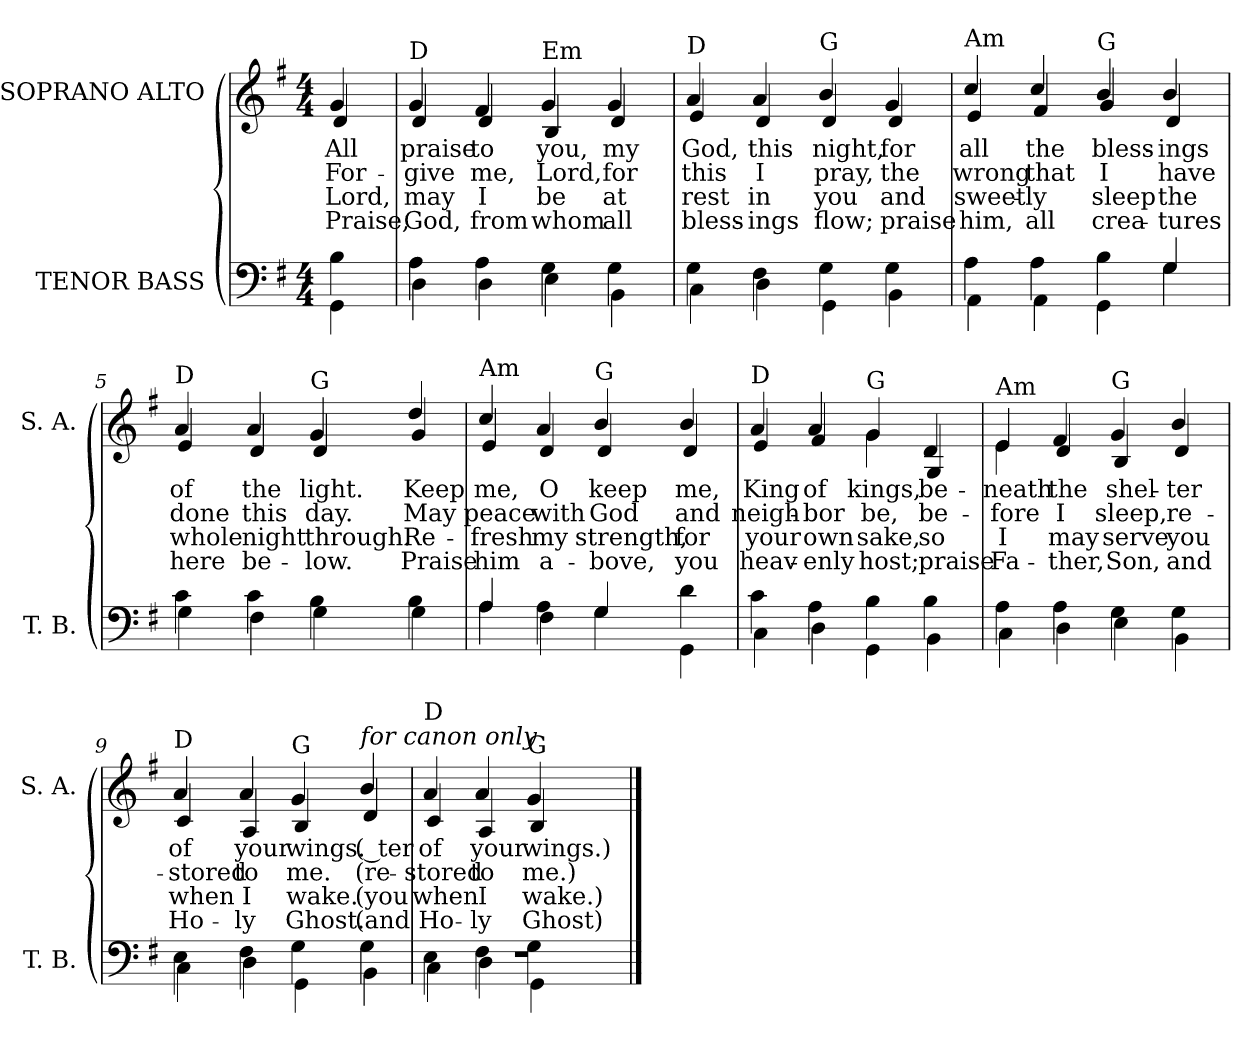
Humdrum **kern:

**kern	**kern	**text	**text	**text	**text
*part2	*part1	*part1	*part1	*part1	*part1
*staff2	*staff1	*staff1	*staff1	*staff1	*staff1
*I"TENOR BASS	*I"SOPRANO ALTO	*	*	*	*
*I'T. B.	*I'S. A.	*	*	*	*
*clefF4	*clefG2	*	*	*	*
*k[f#]	*k[f#]	*	*	*	*
*G:	*G:	*	*	*	*
*M4/4	*M4/4	*	*	*	*
=1	=1	=1	=1	=1	=1
*^	*	*	*	*	*
*	*^	*	*	*	*	*
!	!	!	!LO:TX:a:i:t=May be sung in canon	!	!	!	!
!	!	!	!LO:TX:a:t=G	!	!	!	!
!	!	!	!LO:TX:a:t=1	!	!	!	!
!	!	!	!LO:TX:a:t=2	!	!	!	!
!	!	!	!LO:TX:a:t=3	!	!	!	!
!	!	!	!LO:TX:a:t=4	!	!	!	!
!	!	!	!	!LO:LY:b	!LO:LY:b	!LO:LY:b	!LO:LY:b
*	*	*	*^	*	*	*	*
4ryy	4B\	4GG\	4g/	4d/	All	For-	Lord,	Praise,
=2	=2	=2	=2	=2	=2	=2	=2	=2
!	!	!	!LO:TX:a:t=D	!	!	!	!	!
!	!	!	!	!	!LO:LY:b	!LO:LY:b	!LO:LY:b	!LO:LY:b
1ryy	4A\	4D\	4g/	4d/	praise	-give	may	God,
!	!	!	!	!	!LO:LY:b	!LO:LY:b	!LO:LY:b	!LO:LY:b
.	4A\	4D\	4f#/	4d/	to	me,	I	from
!	!	!	!LO:TX:a:t=Em	!	!	!	!	!
!	!	!	!	!	!LO:LY:b	!LO:LY:b	!LO:LY:b	!LO:LY:b
.	4G\	4E\	4g/	4B/	you,	Lord,	be	whom
!	!	!	!	!	!LO:LY:b	!LO:LY:b	!LO:LY:b	!LO:LY:b
.	4G\	4BB\	4g/	4d/	my	for	at	all
=3	=3	=3	=3	=3	=3	=3	=3	=3
!	!	!	!LO:TX:a:t=D	!	!	!	!	!
!	!	!	!	!	!LO:LY:b	!LO:LY:b	!LO:LY:b	!LO:LY:b
1ryy	4G\	4C\	4a/	4e/	God,	this	rest	bless-
!	!	!	!	!	!LO:LY:b	!LO:LY:b	!LO:LY:b	!LO:LY:b
.	4F#\	4D\	4a/	4d/	this	I	in	-ings
!	!	!	!LO:TX:a:t=G	!	!	!	!	!
!	!	!	!	!	!LO:LY:b	!LO:LY:b	!LO:LY:b	!LO:LY:b
.	4G\	4GG\	4b/	4d/	night,	pray,	you	flow;
!	!	!	!	!	!LO:LY:b	!LO:LY:b	!LO:LY:b	!LO:LY:b
.	4G\	4BB\	4g/	4d/	for	the	and	praise
=4	=4	=4	=4	=4	=4	=4	=4	=4
!	!	!	!LO:TX:a:t=Am	!	!	!	!	!
!	!	!	!	!	!LO:LY:b	!LO:LY:b	!LO:LY:b	!LO:LY:b
1ryy	4A\	4AA\	4cc/	4e/	all	wrong	sweet-	him,
!	!	!	!	!	!LO:LY:b	!LO:LY:b	!LO:LY:b	!LO:LY:b
.	4A\	4AA\	4cc/	4f#/	the	that	-ly	all
!	!	!	!LO:TX:a:t=G	!	!	!	!	!
!	!	!	!	!	!LO:LY:b	!LO:LY:b	!LO:LY:b	!LO:LY:b
.	4B\	4GG\	4b/	4g/	bless-	I	sleep	crea-
!	!	!	!	!	!LO:LY:b	!LO:LY:b	!LO:LY:b	!LO:LY:b
.	4G/	4G\	4b/	4d/	-ings	have	the	-tures
!!LO:LB:g=z	!!
=5	=5	=5	=5	=5	=5	=5	=5	=5
!	!	!	!LO:TX:a:t=D	!	!	!	!	!
!	!	!	!	!	!LO:LY:b	!LO:LY:b	!LO:LY:b	!LO:LY:b
1ryy	4c\	4G\	4a/	4e/	of	done	whole	here
!	!	!	!	!	!LO:LY:b	!LO:LY:b	!LO:LY:b	!LO:LY:b
.	4c\	4F#\	4a/	4d/	the	this	night	be-
!	!	!	!LO:TX:a:t=G	!	!	!	!	!
!	!	!	!	!	!LO:LY:b	!LO:LY:b	!LO:LY:b	!LO:LY:b
.	4B\	4G\	4g/	4d/	light.	day.	through.	-low.
!	!	!	!	!	!LO:LY:b	!LO:LY:b	!LO:LY:b	!LO:LY:b
.	4B\	4G\	4dd/	4g/	Keep	May	Re-	Praise
=6	=6	=6	=6	=6	=6	=6	=6	=6
!	!	!	!LO:TX:a:t=Am	!	!	!	!	!
!	!	!	!	!	!LO:LY:b	!LO:LY:b	!LO:LY:b	!LO:LY:b
1ryy	4A/	4A\	4cc/	4e/	me,	peace	-fresh	him
!	!	!	!	!	!LO:LY:b	!LO:LY:b	!LO:LY:b	!LO:LY:b
.	4A\	4F#\	4a/	4d/	O	with	my	a-
!	!	!	!LO:TX:a:t=G	!	!	!	!	!
!	!	!	!	!	!LO:LY:b	!LO:LY:b	!LO:LY:b	!LO:LY:b
.	4G/	4G\	4b/	4d/	keep	God	strength,	-bove,
!	!	!	!	!	!LO:LY:b	!LO:LY:b	!LO:LY:b	!LO:LY:b
.	4d\	4GG\	4b/	4d/	me,	and	for	you
=7	=7	=7	=7	=7	=7	=7	=7	=7
!	!	!	!LO:TX:a:t=D	!	!	!	!	!
!	!	!	!	!	!LO:LY:b	!LO:LY:b	!LO:LY:b	!LO:LY:b
1ryy	4c\	4C\	4a/	4e/	King	neigh-	your	heav-
!	!	!	!	!	!LO:LY:b	!LO:LY:b	!LO:LY:b	!LO:LY:b
.	4A\	4D\	4a/	4f#/	of	-bor	own	-enly
!	!	!	!LO:TX:a:t=G	!	!	!	!	!
!	!	!	!	!	!LO:LY:b	!LO:LY:b	!LO:LY:b	!LO:LY:b
.	4B\	4GG\	4g/	4g\	kings,	be,	sake,	host;
!	!	!	!	!	!LO:LY:b	!LO:LY:b	!LO:LY:b	!LO:LY:b
.	4B\	4BB\	4d/	4G/	be-	be-	so	praise
!!LO:LB:g=z	!!
=8	=8	=8	=8	=8	=8	=8	=8	=8
!	!	!	!LO:TX:a:t=Am	!	!	!	!	!
!	!	!	!	!	!LO:LY:b	!LO:LY:b	!LO:LY:b	!LO:LY:b
1ryy	4A\	4C\	4e/	4e\	-neath	-fore	I	Fa-
!	!	!	!	!	!LO:LY:b	!LO:LY:b	!LO:LY:b	!LO:LY:b
.	4A\	4D\	4f#/	4d/	the	I	may	-ther,
!	!	!	!LO:TX:a:t=G	!	!	!	!	!
!	!	!	!	!	!LO:LY:b	!LO:LY:b	!LO:LY:b	!LO:LY:b
.	4G\	4E\	4g/	4B/	shel-	sleep,	serve	Son,
!	!	!	!	!	!LO:LY:b	!LO:LY:b	!LO:LY:b	!LO:LY:b
.	4G\	4BB\	4b/	4d/	-ter	re-	you	and
=9	=9	=9	=9	=9	=9	=9	=9	=9
!	!	!	!LO:TX:a:t=D	!	!	!	!	!
!	!	!	!	!	!LO:LY:b	!LO:LY:b	!LO:LY:b	!LO:LY:b
1ryy	4E\	4C\	4a/	4c/	of	-stored	when	Ho-
!	!	!	!	!	!LO:LY:b	!LO:LY:b	!LO:LY:b	!LO:LY:b
.	4F#\	4D\	4a/	4A/	your	to	I	-ly
!	!	!	!LO:TX:a:t=G	!	!	!	!	!
!	!	!	!	!	!LO:LY:b	!LO:LY:b	!LO:LY:b	!LO:LY:b
.	4G\	4GG\	4g/	4B/	wings.	me.	wake.	Ghost.
!	!	!	!LO:TX:a:i:t=for canon only	!	!	!	!	!
!	!	!	!	!	!LO:LY:b	!LO:LY:b	!LO:LY:b	!LO:LY:b
.	4G\	4BB\	4b/	4d/	( ter	(re-	(you	(and
=10	=10	=10	=10	=10	=10	=10	=10	=10
!	!	!	!LO:TX:a:t=D	!	!	!	!	!
!	!	!	!	!	!LO:LY:b	!LO:LY:b	!LO:LY:b	!LO:LY:b
1r	4E\	4C\	4a/	4c/	of	-stored	when	Ho-
!	!	!	!	!	!LO:LY:b	!LO:LY:b	!LO:LY:b	!LO:LY:b
.	4F#\	4D\	4a/	4A/	your	to	I	-ly
!	!	!	!LO:TX:a:t=G	!	!	!	!	!
!	!	!	!	!	!LO:LY:b	!LO:LY:b	!LO:LY:b	!LO:LY:b
.	4G\	4GG\	4g/	4B/	wings.)	me.)	wake.)	Ghost)
.	4ryy	4ryy	4ryy	4ryy	.	.	.	.
*v	*v	*v	*	*	*	*	*	*
*	*v	*v	*	*	*	*
==	==	==	==	==	==
*-	*-	*-	*-	*-	*-
